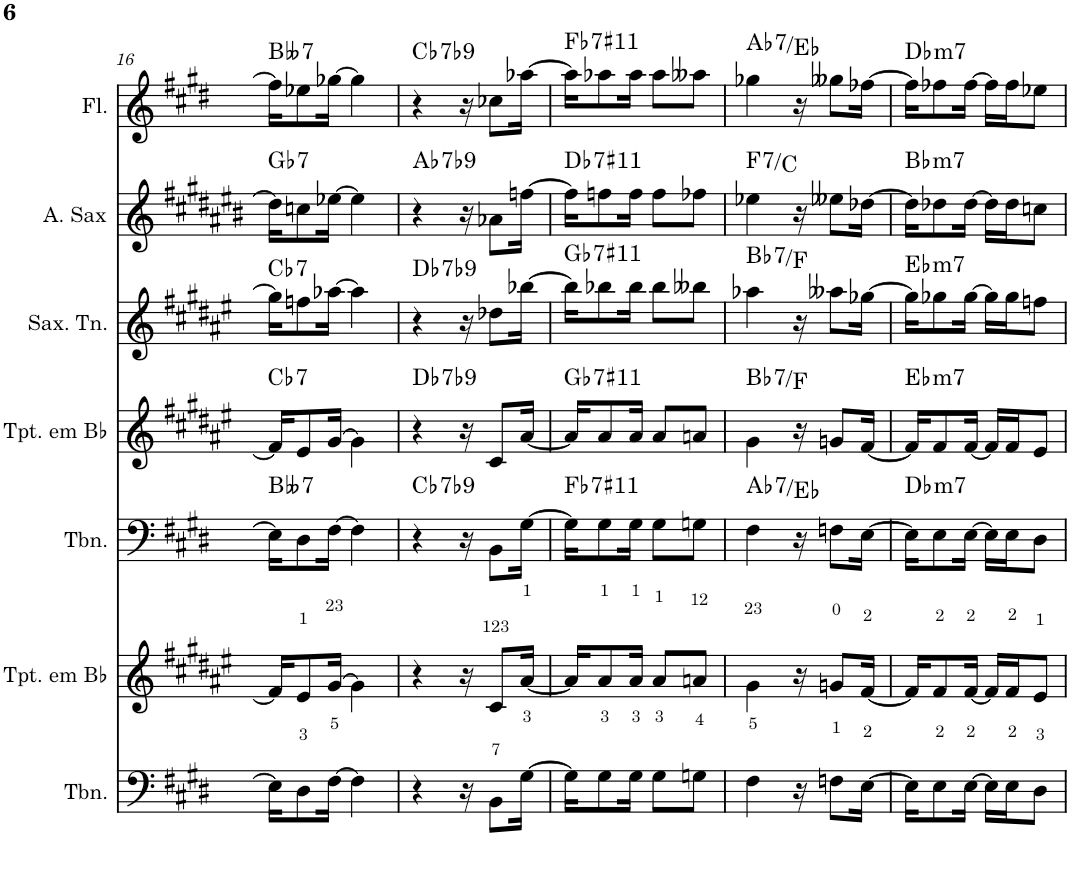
**kern	**kern	**kern	**harte	**kern	**harte	**kern	**harte	**kern	**harte	**kern	**harte
*part7	*part6	*part5	*part5	*part4	*part4	*part3	*part3	*part2	*part2	*part1	*part1
*staff7	*staff6	*staff5	*	*staff4	*	*staff3	*	*staff2	*	*staff1	*
*I"Trombone	*I"Trompete em Bb	*I"Trombone	*	*I"Trompete em Bb	*	*I"Saxofone Tenor	*	*I"Saxofone Alto	*	*I"Flauta Transversal	*
*I'Tbn.	*I'Tpt. em Bb	*I'Tbn.	*	*I'Tpt. em Bb	*	*I'Sax. Tn.	*	*	*	*I'Fl.	*
!!LO:PB:g=z
*clefF4	*clefG2	*clefF4	*	*clefG2	*	*clefG2	*	*clefG2	*	*clefG2	*
*	*Trd1c2	*	*	*Trd1c2	*	*Trd8c14	*	*Trd5c9	*	*	*
*k[f#c#g#d#]	*k[f#c#g#d#a#e#]	*k[f#c#g#d#]	*	*k[f#c#g#d#a#e#]	*	*k[f#c#g#d#a#e#]	*	*k[f#c#g#d#a#e#b#]	*	*k[f#c#g#d#]	*
*E:	*F#:	*E:	*	*F#:	*	*F#:	*	*C#:	*	*E:	*
*M2/4	*M2/4	*M2/4	*	*M2/4	*	*M2/4	*	*M2/4	*	*M2/4	*
=16	=16	=16	=16	=16	=16	=16	=16	=16	=16	=16	=16
!	!	!	!LO:H:kt=7	!	!LO:H:kt=7	!	!LO:H:kt=7	!	!LO:H:kt=7	!	!LO:H:kt=7
16E\KL]	16f#/KL]	16E\KL]	Bbb:7	16f#/KL]	Cb:7	16gg-\KL]	Cb:7	16dd-\KL]	Gb:7	16ff-\KL]	Bbb:7
8D#\	8e#/	8D#\	.	8e#/	.	8ffn\	.	8ccn\	.	8ee-X\	.
[16F#\Jk	[16g#/Jk	[16F#\Jk	.	[16g#/Jk	.	[16aa-X\Jk	.	[16ee-X\Jk	.	[16gg-X\Jk	.
4F#\]	4g#\]	4F#\]	.	4g#\]	.	4aa-\]	.	4ee-\]	.	4gg-\]	.
=17	=17	=17	=17	=17	=17	=17	=17	=17	=17	=17	=17
!	!	!	!LO:H:kt=7	!	!LO:H:kt=7	!	!LO:H:kt=7	!	!LO:H:kt=7	!	!LO:H:kt=7
4r	4r	4r	Cb:7(b9)	4r	Db:7(b9)	4r	Db:7(b9)	4r	Ab:7(b9)	4r	Cb:7(b9)
16r	16r	16r	.	16r	.	16r	.	16r	.	16r	.
8BB\L	8c#/L	8BB\L	.	8c#/L	.	8dd-X\L	.	8a-X\L	.	8cc-X\L	.
[16G#\Jk	[16a#/Jk	[16G#\Jk	.	[16a#/Jk	.	[16bb-X\Jk	.	[16ffn\Jk	.	[16aa-X\Jk	.
=18	=18	=18	=18	=18	=18	=18	=18	=18	=18	=18	=18
!	!	!	!LO:H:kt=7	!	!LO:H:kt=7	!	!LO:H:kt=7	!	!LO:H:kt=7	!	!LO:H:kt=7
16G#\KL]	16a#/KL]	16G#\KL]	Fb:7(#11)	16a#/KL]	Gb:7(#11)	16bb-\KL]	Gb:7(#11)	16ff\KL]	Db:7(#11)	16aa-\KL]	Fb:7(#11)
8G#\	8a#/	8G#\	.	8a#/	.	8bb-X\	.	8ffn\	.	8aa-X\	.
16G#\Jk	16a#/Jk	16G#\Jk	.	16a#/Jk	.	16bb-\Jk	.	16ff\Jk	.	16aa-\Jk	.
8G#\L	8a#/L	8G#\L	.	8a#/L	.	8bb-\L	.	8ff\L	.	8aa-\L	.
8Gn\J	8an/J	8Gn\J	.	8an/J	.	8bb--X\J	.	8ff-X\J	.	8aa--X\J	.
=19	=19	=19	=19	=19	=19	=19	=19	=19	=19	=19	=19
!	!	!	!LO:H:kt=7	!	!LO:H:kt=7	!	!LO:H:kt=7	!	!LO:H:kt=7	!	!LO:H:kt=7
4F#\	4g#\	4F#\	Ab:7/5	4g#\	Bb:7/5	4aa-X\	Bb:7/5	4ee-X\	F:7/5	4gg-X\	Ab:7/5
16r	16r	16r	.	16r	.	16r	.	16r	.	16r	.
8Fn\L	8gn/L	8Fn\L	.	8gn/L	.	8aa--X\L	.	8ee--X\L	.	8gg--X\L	.
[16E\Jk	[16f#/Jk	[16E\Jk	.	[16f#/Jk	.	[16gg-X\Jk	.	[16dd-X\Jk	.	[16ff-X\Jk	.
=20	=20	=20	=20	=20	=20	=20	=20	=20	=20	=20	=20
!	!	!	!LO:H:kt=m7	!	!LO:H:kt=m7	!	!LO:H:kt=m7	!	!LO:H:kt=m7	!	!LO:H:kt=m7
16E\KL]	16f#/KL]	16E\KL]	Db:min7	16f#/KL]	Eb:min7	16gg-\KL]	Eb:min7	16dd-\KL]	Bb:min7	16ff-\KL]	Db:min7
8E\	8f#/	8E\	.	8f#/	.	8gg-X\	.	8dd-X\	.	8ff-X\	.
[16E\Jk	[16f#/Jk	[16E\Jk	.	[16f#/Jk	.	[16gg-\Jk	.	[16dd-\Jk	.	[16ff-\Jk	.
16E\LL]	16f#/LL]	16E\LL]	.	16f#/LL]	.	16gg-\LL]	.	16dd-\LL]	.	16ff-\LL]	.
16E\J	16f#/J	16E\J	.	16f#/J	.	16gg-\J	.	16dd-\J	.	16ff-\J	.
8D#\J	8e#/J	8D#\J	.	8e#/J	.	8ffn\J	.	8ccn\J	.	8ee-X\J	.
=	=	=	=	=	=	=	=	=	=	=	=
*-	*-	*-	*-	*-	*-	*-	*-	*-	*-	*-	*-
